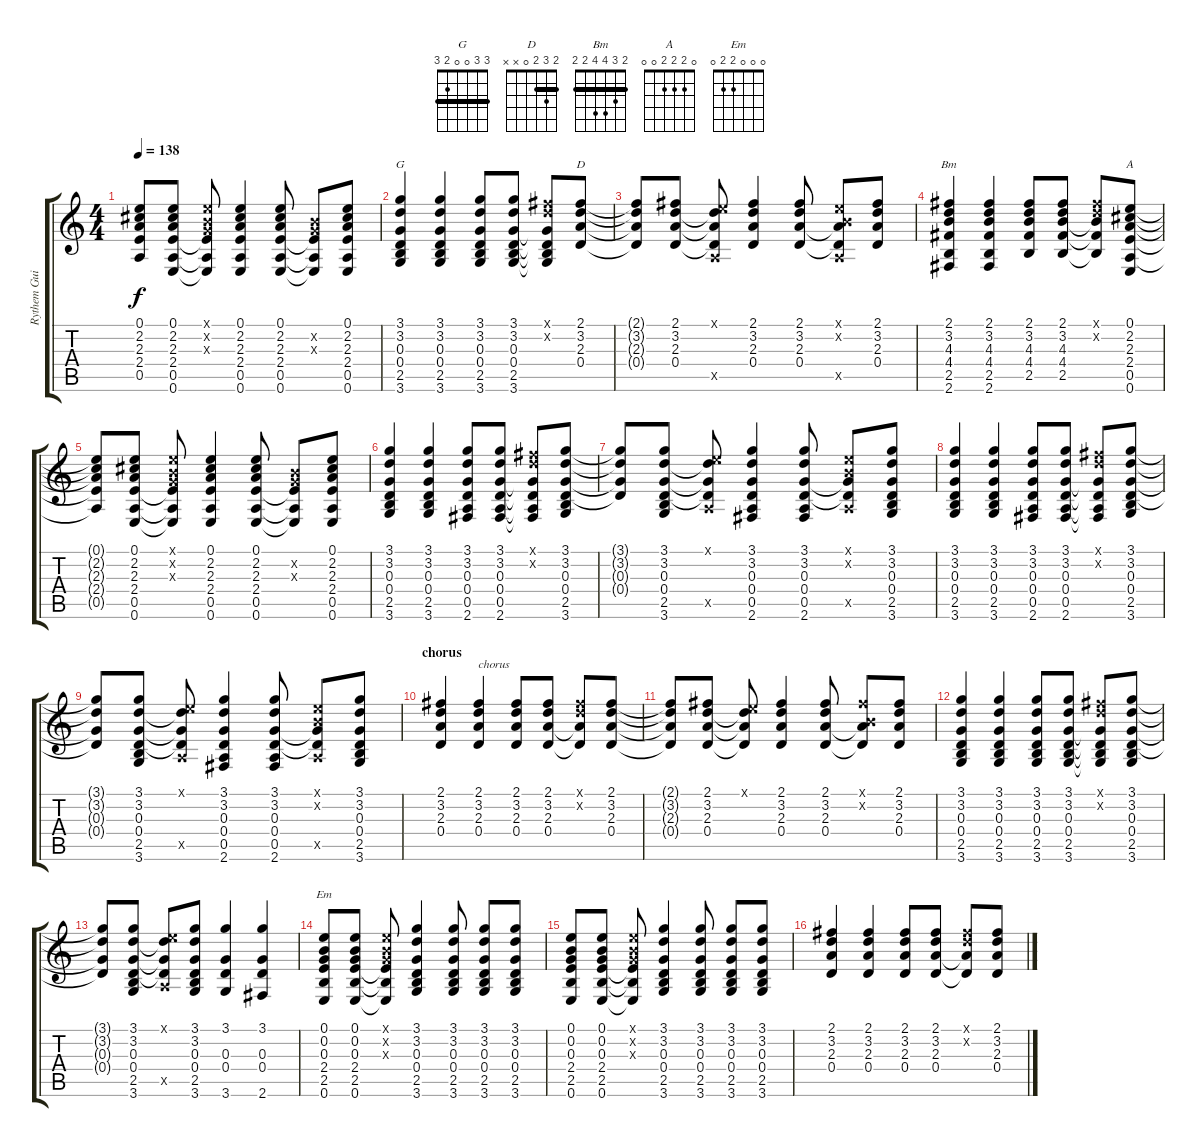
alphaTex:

\track ("Rythem Guitar" "Rythem Gui") {instrument overdrivenguitar}
\staff {score tabs}
\tuning (E4 B3 G3 D3 A2 E2) {hide}
\chord ("G" 3 3 0 0 2 3) {barre 3}
\chord ("D" 2 3 2 0 x x) {barre 2}
\chord ("Bm" 2 3 4 4 2 2) {barre 2}
\chord ("A" 0 2 2 2 0 0)
\chord ("Em" 0 0 0 2 2 0)
\ts (4 4)
\tempo 138
\clef g2
\ks c
(0.1{t} 2.2{t} 2.3{t} 2.4{t} 0.5{t}).8{dy f} (0.1 2.2 2.3 2.4 0.5 0.6).8 (0.1{x} 0.2{x} 0.3{x} 2.4{t} 0.5{t} 0.6{t}).8 (0.1 2.2 2.3 2.4 0.5 0.6).4 (0.1 2.2 2.3 2.4 0.5 0.6).8 (0.2{x} 0.3{x} 2.4{t} 0.5{t} 0.6{t}).8 (0.1 2.2 2.3 2.4 0.5 0.6).8 |
(3.1 3.2 0.3 0.4 2.5 3.6).4{ch "G"} (3.1 3.2 0.3 0.4 2.5 3.6).4 (3.1 3.2 0.3 0.4 2.5 3.6).8 (3.1 3.2 0.3 0.4 2.5 3.6).8 (2.1{x} 3.2{x} 0.3{t} 0.4{t} 2.5{t} 3.6{t}).8 (2.1 3.2 2.3 0.4).8{ch "D"} |
(2.1{t} 3.2{t} 2.3{t} 0.4{t}).8 (2.1 3.2 2.3 0.4).8 (0.1{x} 3.2{t} 2.3{t} 0.4{t} 0.5{x}).8 (2.1 3.2 2.3 0.4).4 (2.1 3.2 2.3 0.4).8 (0.1{x} 0.2{x} 2.3{t} 0.4{t} 0.5{x}).8 (2.1 3.2 2.3 0.4).8 |
(2.1 3.2 4.3 4.4 2.5 2.6).4{ch "Bm"} (2.1 3.2 4.3 4.4 2.5 2.6).4 (2.1 3.2 4.3 4.4 2.5).8 (2.1 3.2 4.3 4.4 2.5).8 (2.1{x} 3.2{x} 4.3{t} 4.4{t} 2.5{t}).8 (0.1 2.2 2.3 2.4 0.5 0.6).8{ch "A"} |
(0.1{t} 2.2{t} 2.3{t} 2.4{t} 0.5{t}).8 (0.1 2.2 2.3 2.4 0.5 0.6).8 (0.1{x} 0.2{x} 0.3{x} 2.4{t} 0.5{t} 0.6{t}).8 (0.1 2.2 2.3 2.4 0.5 0.6).4 (0.1 2.2 2.3 2.4 0.5 0.6).8 (0.2{x} 0.3{x} 2.4{t} 0.5{t} 0.6{t}).8 (0.1 2.2 2.3 2.4 0.5 0.6).8 |
(3.1 3.2 0.3 0.4 2.5 3.6).4 (3.1 3.2 0.3 0.4 2.5 3.6).4 (3.1 3.2 0.3 0.4 0.5 2.6).8 (3.1 3.2 0.3 0.4 0.5 2.6).8 (2.1{x} 3.2{x} 0.3{t} 0.4{t} 0.5{t} 2.6{t}).8 (3.1 3.2 0.3 0.4 2.5 3.6).8 |
(3.1{t} 3.2{t} 0.3{t} 0.4{t}).8 (3.1 3.2 0.3 0.4 2.5 3.6).8 (0.1{x} 3.2{t} 0.3{t} 0.4{t} 0.5{x}).8 (3.1 3.2 0.3 0.4 0.5 2.6).4 (3.1 3.2 0.3 0.4 0.5 2.6).8 (0.1{x} 0.2{x} 0.3{t} 0.4{t} 0.5{x}).8 (3.1 3.2 0.3 0.4 2.5 3.6).8 |
(3.1 3.2 0.3 0.4 2.5 3.6).4 (3.1 3.2 0.3 0.4 2.5 3.6).4 (3.1 3.2 0.3 0.4 0.5 2.6).8 (3.1 3.2 0.3 0.4 0.5 2.6).8 (2.1{x} 3.2{x} 0.3{t} 0.4{t} 0.5{t} 2.6{t}).8 (3.1 3.2 0.3 0.4 2.5 3.6).8 |
(3.1{t} 3.2{t} 0.3{t} 0.4{t}).8 (3.1 3.2 0.3 0.4 2.5 3.6).8 (0.1{x} 3.2{t} 0.3{t} 0.4{t} 0.5{x}).8 (3.1 3.2 0.3 0.4 0.5 2.6).4 (3.1 3.2 0.3 0.4 0.5 2.6).8 (0.1{x} 0.2{x} 0.3{t} 0.4{t} 0.5{x}).8 (3.1 3.2 0.3 0.4 2.5 3.6).8 |
\section ("" "chorus")
(2.1 3.2 2.3 0.4).4{volume 8} (2.1 3.2 2.3 0.4).4{txt "chorus"} (2.1 3.2 2.3 0.4).8 (2.1 3.2 2.3 0.4).8 (2.1{x} 3.2{x} 2.3{t} 0.4{t}).8 (2.1 3.2 2.3 0.4).8 |
(2.1{t} 3.2{t} 2.3{t} 0.4{t}).8 (2.1 3.2 2.3 0.4).8 (0.1{x} 3.2{t} 2.3{t} 0.4{t}).8 (2.1 3.2 2.3 0.4).4 (2.1 3.2 2.3 0.4).8 (2.1{x} 0.2{x} 2.3{t} 0.4{t}).8 (2.1 3.2 2.3 0.4).8 |
(3.1 3.2 0.3 0.4 2.5 3.6).4 (3.1 3.2 0.3 0.4 2.5 3.6).4 (3.1 3.2 0.3 0.4 2.5 3.6).8 (3.1 3.2 0.3 0.4 2.5 3.6).8 (2.1{x} 3.2{x} 0.3{t} 0.4{t} 2.5{t} 3.6{t}).8 (3.1 3.2 0.3 0.4 2.5 3.6).8 |
(3.1{t} 3.2{t} 0.3{t} 0.4{t}).8 (3.1 3.2 0.3 0.4 2.5 3.6).8 (0.1{x} 3.2{t} 0.3{t} 0.4{t} 0.5{x}).8 (3.1 3.2 0.3 0.4 2.5 3.6).8 (3.1 0.3 0.4 3.6).4 (3.1 0.3 0.4 2.6).4 |
(0.1 0.2 0.3 2.4 2.5 0.6).8{ch "Em"} (0.1 0.2 0.3 2.4 2.5 0.6).8 (0.1{x} 0.2{x} 0.3{x} 2.4{t} 2.5{t} 0.6{t}).8 (3.1 3.2 0.3 0.4 2.5 3.6).4 (3.1 3.2 0.3 0.4 2.5 3.6).8 (3.1 3.2 0.3 0.4 2.5 3.6).8 (3.1 3.2 0.3 0.4 2.5 3.6).8 |
(0.1 0.2 0.3 2.4 2.5 0.6).8 (0.1 0.2 0.3 2.4 2.5 0.6).8 (0.1{x} 0.2{x} 0.3{x} 2.4{t} 2.5{t} 0.6{t}).8 (3.1 3.2 0.3 0.4 2.5 3.6).4 (3.1 3.2 0.3 0.4 2.5 3.6).8 (3.1 3.2 0.3 0.4 2.5 3.6).8 (3.1 3.2 0.3 0.4 2.5 3.6).8 |
(2.1 3.2 2.3 0.4).4 (2.1 3.2 2.3 0.4).4 (2.1 3.2 2.3 0.4).8 (2.1 3.2 2.3 0.4).8 (2.1{x} 3.2{x} 2.3{t} 0.4{t}).8 (2.1 3.2 2.3 0.4).8
